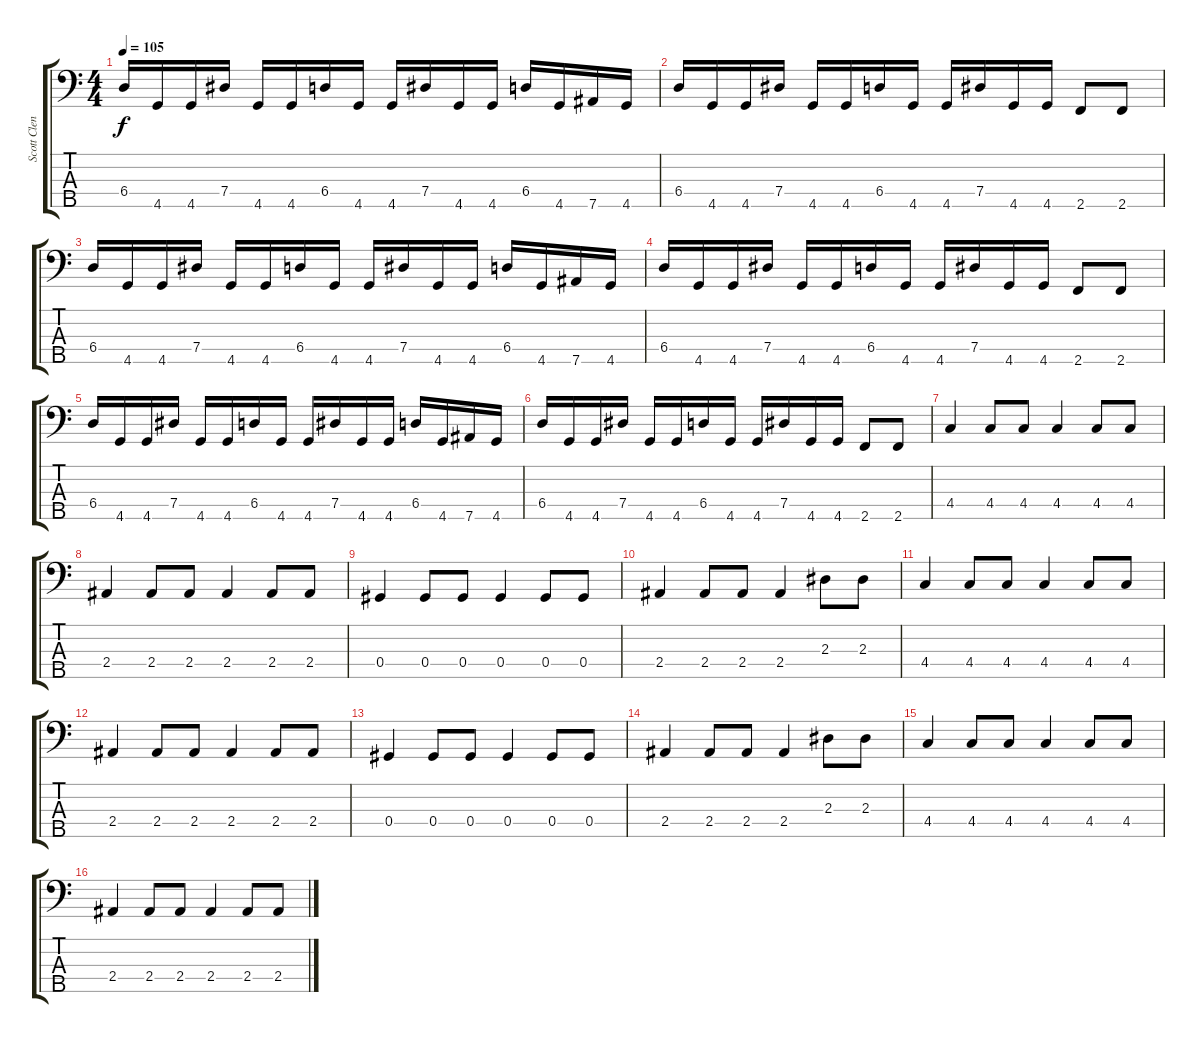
\track ("Scott Clendenin" "Scott Clen") {instrument electricbasspick}
\staff {score tabs}
\tuning (Bb2 Gb2 Db2 Ab1 Eb1) {hide}
\ts (4 4)
\tempo 105
\clef f4
\ks c
6.4.16{dy f} 4.5.16 4.5.16 7.4.16 4.5.16 4.5.16 6.4.16 4.5.16 4.5.16 7.4.16 4.5.16 4.5.16 6.4.16 4.5.16 7.5.16 4.5.16 |
6.4.16 4.5.16 4.5.16 7.4.16 4.5.16 4.5.16 6.4.16 4.5.16 4.5.16 7.4.16 4.5.16 4.5.16 2.5.8 2.5.8 |
6.4.16 4.5.16 4.5.16 7.4.16 4.5.16 4.5.16 6.4.16 4.5.16 4.5.16 7.4.16 4.5.16 4.5.16 6.4.16 4.5.16 7.5.16 4.5.16 |
6.4.16 4.5.16 4.5.16 7.4.16 4.5.16 4.5.16 6.4.16 4.5.16 4.5.16 7.4.16 4.5.16 4.5.16 2.5.8 2.5.8 |
6.4.16 4.5.16 4.5.16 7.4.16 4.5.16 4.5.16 6.4.16 4.5.16 4.5.16 7.4.16 4.5.16 4.5.16 6.4.16 4.5.16 7.5.16 4.5.16 |
6.4.16 4.5.16 4.5.16 7.4.16 4.5.16 4.5.16 6.4.16 4.5.16 4.5.16 7.4.16 4.5.16 4.5.16 2.5.8 2.5.8 |
4.4.4 4.4.8 4.4.8 4.4.4 4.4.8 4.4.8 |
2.4.4 2.4.8 2.4.8 2.4.4 2.4.8 2.4.8 |
0.4.4 0.4.8 0.4.8 0.4.4 0.4.8 0.4.8 |
2.4.4 2.4.8 2.4.8 2.4.4 2.3.8 2.3.8 |
4.4.4 4.4.8 4.4.8 4.4.4 4.4.8 4.4.8 |
2.4.4 2.4.8 2.4.8 2.4.4 2.4.8 2.4.8 |
0.4.4 0.4.8 0.4.8 0.4.4 0.4.8 0.4.8 |
2.4.4 2.4.8 2.4.8 2.4.4 2.3.8 2.3.8 |
4.4.4 4.4.8 4.4.8 4.4.4 4.4.8 4.4.8 |
2.4.4 2.4.8 2.4.8 2.4.4 2.4.8 2.4.8
